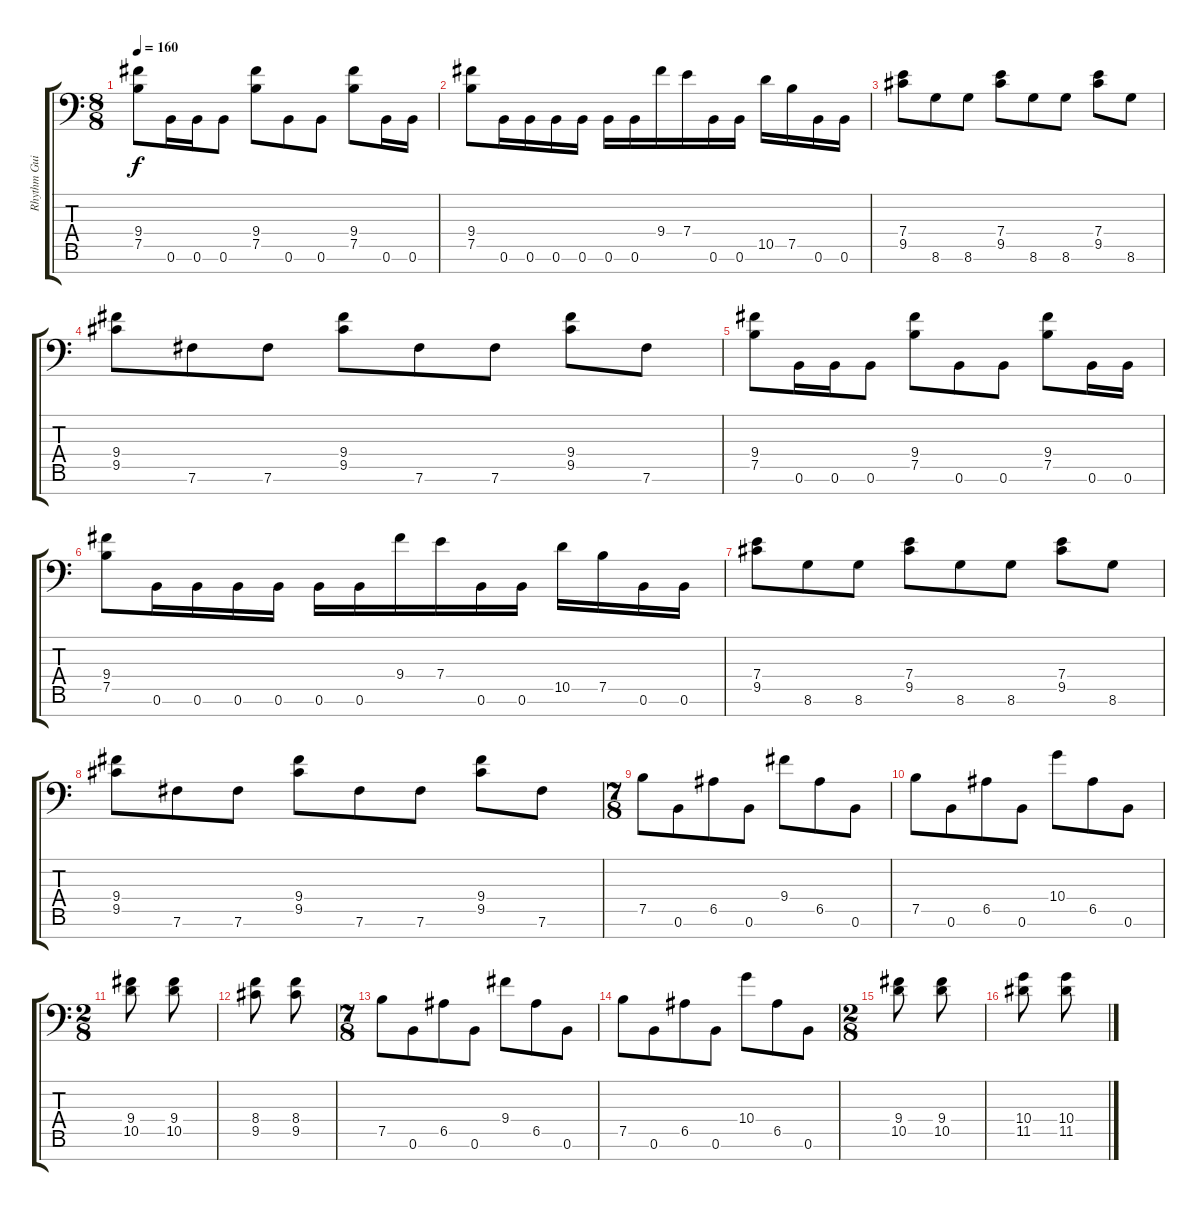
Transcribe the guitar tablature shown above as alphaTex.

\track ("Rhythm Guitar 1" "Rhythm Gui") {instrument overdrivenguitar}
\staff {score tabs}
\tuning (B3 G3 D3 A2 E2 B1 Gb1) {hide}
\ts (8 8)
\tempo 160
\clef f4
\ks c
(9.4 7.5).8{dy f} 0.6.16 0.6.16 0.6.8 (9.4 7.5).8 0.6.8 0.6.8 (9.4 7.5).8 0.6.16 0.6.16 |
(9.4 7.5).8 0.6.16 0.6.16 0.6.16 0.6.16 0.6.16 0.6.16 9.4.16 7.4.16 0.6.16 0.6.16 10.5.16 7.5.16 0.6.16 0.6.16 |
(7.4 9.5).8 8.6.8 8.6.8 (7.4 9.5).8 8.6.8 8.6.8 (7.4 9.5).8 8.6.8 |
(9.4 9.5).8 7.6.8 7.6.8 (9.4 9.5).8 7.6.8 7.6.8 (9.4 9.5).8 7.6.8 |
(9.4 7.5).8 0.6.16 0.6.16 0.6.8 (9.4 7.5).8 0.6.8 0.6.8 (9.4 7.5).8 0.6.16 0.6.16 |
(9.4 7.5).8 0.6.16 0.6.16 0.6.16 0.6.16 0.6.16 0.6.16 9.4.16 7.4.16 0.6.16 0.6.16 10.5.16 7.5.16 0.6.16 0.6.16 |
(7.4 9.5).8 8.6.8 8.6.8 (7.4 9.5).8 8.6.8 8.6.8 (7.4 9.5).8 8.6.8 |
(9.4 9.5).8 7.6.8 7.6.8 (9.4 9.5).8 7.6.8 7.6.8 (9.4 9.5).8 7.6.8 |
\ts (7 8)
7.5.8 0.6.8 6.5.8 0.6.8 9.4.8 6.5.8 0.6.8 |
7.5.8 0.6.8 6.5.8 0.6.8 10.4.8 6.5.8 0.6.8 |
\ts (2 8)
(9.4 10.5).8 (9.4 10.5).8 |
(8.4 9.5).8 (8.4 9.5).8 |
\ts (7 8)
7.5.8 0.6.8 6.5.8 0.6.8 9.4.8 6.5.8 0.6.8 |
7.5.8 0.6.8 6.5.8 0.6.8 10.4.8 6.5.8 0.6.8 |
\ts (2 8)
(9.4 10.5).8 (9.4 10.5).8 |
(10.4 11.5).8 (10.4 11.5).8
